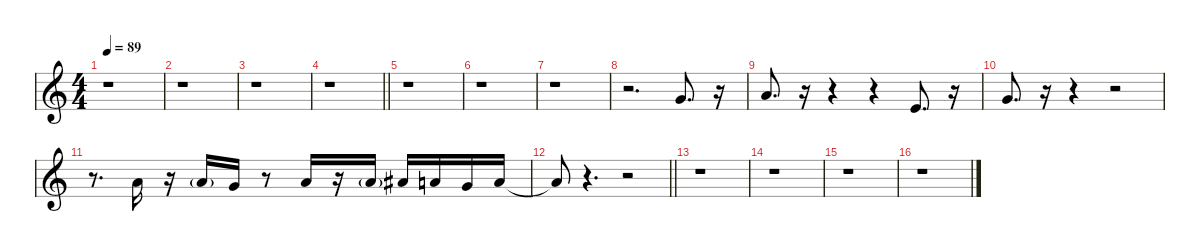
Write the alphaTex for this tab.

\defaultSystemsLayout 4
\hideDynamics
\bracketExtendMode nobrackets
\singleTrackTrackNamePolicy hidden
\multiTrackTrackNamePolicy hidden
\otherSystemsTrackNameOrientation horizontal
\track ("Synth 1" "fx.synth.") {instrument fx4atmosphere}
\staff {score}
\tuning (E4 B3 G3 D3 A2 D2)
\ts (4 4)
\tempo 89
\clef g2
\ks c
r.1{dy f beam Down} |
r.1{beam Down} |
r.1{beam Down} |
\barLineRight lightlight
r.1{beam Down} |
\section ("" "")
r.1{beam Down} |
r.1{beam Down} |
r.1{beam Down} |
r.2{d instrument sitar beam Down} 8.2.8{d dy mf beam Up} r.16{beam Up} |
10.2.8{d beam Up} r.16{beam Up} r.4{beam Up} r.4{beam Up} 9.3.8{d beam Up} r.16{beam Up} |
8.2.8{d beam Up} r.16{beam Up} r.4{beam Up} r.2{beam Up} |
r.8{d beam Down} 10.2.16{beam Up} r.16{beam Up} 10.2{g}.16{dy f beam Up} 8.2.16{dy mf beam Up} r.8{beam Up} 10.2.16{beam Up} r.16{beam Up} 10.2{g}.16{dy f beam Up} 11.2{acc #}.16{dy mf beam Up} 10.2.16{beam Up} 8.2.16{beam Up} 10.2.16{beam Up} |
\barLineRight lightlight
10.2{t}.8{dy f beam Up} r.4{d beam Up} r.2{beam Up} |
\section ("" "")
r.1{beam Down} |
r.1{beam Down} |
r.1{beam Down} |
r.1{beam Down}
